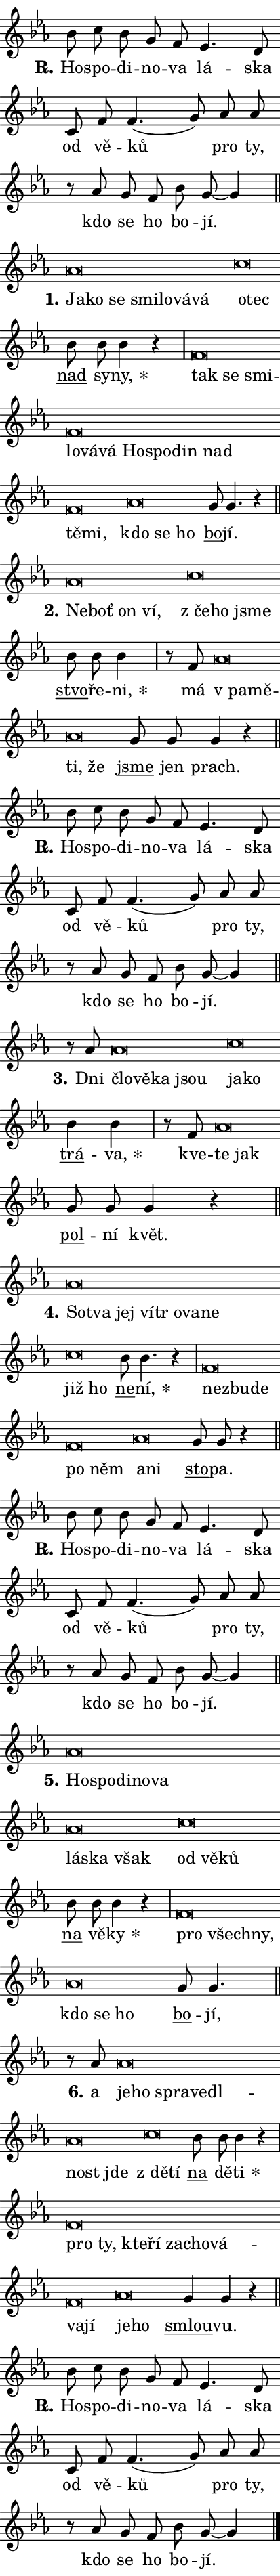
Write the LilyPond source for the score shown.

\version "2.22.1"
\header { tagline = "" }
\paper {
  indent = 0\cm
  top-margin = 0\cm
  right-margin = 0\cm
  bottom-margin = 0\cm
  left-margin = 0\cm
  paper-width = 7\cm
  page-breaking = #ly:one-page-breaking
  system-system-spacing.basic-distance = #11
  score-system-spacing.basic-distance = #11.3
  ragged-last = ##f
}


%% Author: Thomas Morley
%% https://lists.gnu.org/archive/html/lilypond-user/2020-05/msg00002.html
#(define (line-position grob)
"Returns position of @var[grob} in current system:
   @code{'start}, if at first time-step
   @code{'end}, if at last time-step
   @code{'middle} otherwise
"
  (let* ((col (ly:item-get-column grob))
         (ln (ly:grob-object col 'left-neighbor))
         (rn (ly:grob-object col 'right-neighbor))
         (col-to-check-left (if (ly:grob? ln) ln col))
         (col-to-check-right (if (ly:grob? rn) rn col))
         (break-dir-left
           (and
             (ly:grob-property col-to-check-left 'non-musical #f)
             (ly:item-break-dir col-to-check-left)))
         (break-dir-right
           (and
             (ly:grob-property col-to-check-right 'non-musical #f)
             (ly:item-break-dir col-to-check-right))))
        (cond ((eqv? 1 break-dir-left) 'start)
              ((eqv? -1 break-dir-right) 'end)
              (else 'middle))))

#(define (tranparent-at-line-position vctor)
  (lambda (grob)
  "Relying on @code{line-position} select the relevant enry from @var{vctor}.
Used to determine transparency,"
    (case (line-position grob)
      ((end) (not (vector-ref vctor 0)))
      ((middle) (not (vector-ref vctor 1)))
      ((start) (not (vector-ref vctor 2))))))

noteHeadBreakVisibility =
#(define-music-function (break-visibility)(vector?)
"Makes @code{NoteHead}s transparent relying on @var{break-visibility}"
#{
  \override NoteHead.transparent =
    #(tranparent-at-line-position break-visibility)
#})

#(define delete-ledgers-for-transparent-note-heads
  (lambda (grob)
    "Reads whether a @code{NoteHead} is transparent.
If so this @code{NoteHead} is removed from @code{'note-heads} from
@var{grob}, which is supposed to be @code{LedgerLineSpanner}.
As a result ledgers are not printed for this @code{NoteHead}"
    (let* ((nhds-array (ly:grob-object grob 'note-heads))
           (nhds-list
             (if (ly:grob-array? nhds-array)
                 (ly:grob-array->list nhds-array)
                 '()))
           ;; Relies on the transparent-property being done before
           ;; Staff.LedgerLineSpanner.after-line-breaking is executed.
           ;; This is fragile ...
           (to-keep
             (remove
               (lambda (nhd)
                 (ly:grob-property nhd 'transparent #f))
               nhds-list)))
      ;; TODO find a better method to iterate over grob-arrays, similiar
      ;; to filter/remove etc for lists
      ;; For now rebuilt from scratch
      (set! (ly:grob-object grob 'note-heads)  '())
      (for-each
        (lambda (nhd)
          (ly:pointer-group-interface::add-grob grob 'note-heads nhd))
        to-keep))))

hideNotes = {
  \noteHeadBreakVisibility #begin-of-line-visible
}
unHideNotes = {
  \noteHeadBreakVisibility #all-visible
}

% work-around for resetting accidentals
% https://lilypond.org/doc/v2.23/Documentation/notation/displaying-rhythms#unmetered-music
cadenzaMeasure = {
  \cadenzaOff
  \partial 1024 s1024
  \cadenzaOn
}

#(define-markup-command (accent layout props text) (markup?)
  "Underline accented syllable"
  (interpret-markup layout props
    #{\markup \override #'(offset . 4.3) \underline { #text }#}))

responsum = \markup \concat {
  "R" \hspace #-1.05 \path #0.1 #'((moveto 0 0.07) (lineto 0.9 0.8)) \hspace #0.05 "."
}

\layout {
    \context {
        \Staff
        \remove "Time_signature_engraver"
        \override LedgerLineSpanner.after-line-breaking = #delete-ledgers-for-transparent-note-heads
    }
    \context {
        \Voice {
            \override NoteHead.output-attributes = #'((class . "notehead"))
            \override Hairpin.height = #0.55
        }
    }
    \context {
        \Lyrics {
            \override StanzaNumber.output-attributes = #'((class . "stanzanumber"))
            \override LyricSpace.minimum-distance = #0.9
            \override LyricText.font-name = #"TeX Gyre Schola"
            \override LyricText.font-size = 1
            \override StanzaNumber.font-name = #"TeX Gyre Schola Bold"
            \override StanzaNumber.font-size = 1
        }
    }
}

% magnetic-lyrics.ily
%
%   written by
%     Jean Abou Samra <jean@abou-samra.fr>
%     Werner Lemberg <wl@gnu.org>
%
%   adapted by
%     Jiri Hon <jiri.hon@gmail.com>
%
% Version 2022-Apr-15

% https://www.mail-archive.com/lilypond-user@gnu.org/msg149350.html

#(define (Left_hyphen_pointer_engraver context)
   "Collect syllable-hyphen-syllable occurrences in lyrics and store
them in properties.  This engraver only looks to the left.  For
example, if the lyrics input is @code{foo -- bar}, it does the
following.

@itemize @bullet
@item
Set the @code{text} property of the @code{LyricHyphen} grob between
@q{foo} and @q{bar} to @code{foo}.

@item
Set the @code{left-hyphen} property of the @code{LyricText} grob with
text @q{foo} to the @code{LyricHyphen} grob between @q{foo} and
@q{bar}.
@end itemize

Use this auxiliary engraver in combination with the
@code{lyric-@/text::@/apply-@/magnetic-@/offset!} hook."
   (let ((hyphen #f)
         (text #f))
     (make-engraver
      (acknowledgers
       ((lyric-syllable-interface engraver grob source-engraver)
        (set! text grob)))
      (end-acknowledgers
       ((lyric-hyphen-interface engraver grob source-engraver)
        ;(when (not (grob::has-interface grob 'lyric-space-interface))
          (set! hyphen grob)));)
      ((stop-translation-timestep engraver)
       (when (and text hyphen)
         (ly:grob-set-object! text 'left-hyphen hyphen))
       (set! text #f)
       (set! hyphen #f)))))

#(define (lyric-text::apply-magnetic-offset! grob)
   "If the space between two syllables is less than the value in
property @code{LyricText@/.details@/.squash-threshold}, move the right
syllable to the left so that it gets concatenated with the left
syllable.

Use this function as a hook for
@code{LyricText@/.after-@/line-@/breaking} if the
@code{Left_@/hyphen_@/pointer_@/engraver} is active."
   (let ((hyphen (ly:grob-object grob 'left-hyphen #f)))
     (when hyphen
       (let ((left-text (ly:spanner-bound hyphen LEFT)))
         (when (grob::has-interface left-text 'lyric-syllable-interface)
           (let* ((common (ly:grob-common-refpoint grob left-text X))
                  (this-x-ext (ly:grob-extent grob common X))
                  (left-x-ext
                   (begin
                     ;; Trigger magnetism for left-text.
                     (ly:grob-property left-text 'after-line-breaking)
                     (ly:grob-extent left-text common X)))
                  ;; `delta` is the gap width between two syllables.
                  (delta (- (interval-start this-x-ext)
                            (interval-end left-x-ext)))
                  (details (ly:grob-property grob 'details))
                  (threshold (assoc-get 'squash-threshold details 0.2)))
             (when (< delta threshold)
               (let* (;; We have to manipulate the input text so that
                      ;; ligatures crossing syllable boundaries are not
                      ;; disabled.  For languages based on the Latin
                      ;; script this is essentially a beautification.
                      ;; However, for non-Western scripts it can be a
                      ;; necessity.
                      (lt (ly:grob-property left-text 'text))
                      (rt (ly:grob-property grob 'text))
                      (is-space (grob::has-interface hyphen 'lyric-space-interface))
                      (space (if is-space " " ""))
                      (space-markup (grob-interpret-markup grob " "))
                      (space-size (interval-length (ly:stencil-extent space-markup X)))
                      (extra-delta (if is-space space-size 0))
                      ;; Append new syllable.
                      (ltrt-space (if (and (string? lt) (string? rt))
                                (string-append lt space rt)
                                (make-concat-markup (list lt space rt))))
                      ;; Right-align `ltrt` to the right side.
                      (ltrt-space-markup (grob-interpret-markup
                               grob
                               (make-translate-markup
                                (cons (interval-length this-x-ext) 0)
                                (make-right-align-markup ltrt-space)))))
                 (begin
                   ;; Don't print `left-text`.
                   (ly:grob-set-property! left-text 'stencil #f)
                   ;; Set text and stencil (which holds all collected
                   ;; syllables so far) and shift it to the left.
                   (ly:grob-set-property! grob 'text ltrt-space)
                   (ly:grob-set-property! grob 'stencil ltrt-space-markup)
                   (ly:grob-translate-axis! grob (- (- delta extra-delta)) X))))))))))


#(define (lyric-hyphen::displace-bounds-first grob)
   ;; Make very sure this callback isn't triggered too early.
   (let ((left (ly:spanner-bound grob LEFT))
         (right (ly:spanner-bound grob RIGHT)))
     (ly:grob-property left 'after-line-breaking)
     (ly:grob-property right 'after-line-breaking)
     (ly:lyric-hyphen::print grob)))

squashThreshold = #0.4

\layout {
  \context {
    \Lyrics
    \consists #Left_hyphen_pointer_engraver
    \override LyricText.after-line-breaking =
      #lyric-text::apply-magnetic-offset!
    \override LyricHyphen.stencil = #lyric-hyphen::displace-bounds-first
    \override LyricText.details.squash-threshold = \squashThreshold
    \override LyricHyphen.minimum-distance = 0
    \override LyricHyphen.minimum-length = \squashThreshold
  }
}

squash = \override LyricText.details.squash-threshold = 9999
unSquash = \override LyricText.details.squash-threshold = \squashThreshold

left = \override LyricText.self-alignment-X = #LEFT
unLeft = \revert LyricText.self-alignment-X

starOffset = #(lambda (grob) 
                (let ((x_offset (ly:self-alignment-interface::aligned-on-x-parent grob)))
                  (if (= x_offset 0) 0 (+ x_offset 1.2))))

star = #(define-music-function (syllable)(string?)
"Append star separator at the end of a syllable"
#{
  \once \override LyricText.X-offset = #starOffset
  \lyricmode { \markup {
    #syllable
    \override #'((font-name . "TeX Gyre Schola Bold")) \hspace #0.2 \lower #0.65 \larger "*"
  } }
#})

starAccent = #(define-music-function (syllable)(string?)
"Append star separator at the end of a syllable and make accent"
#{
  \once \override LyricText.X-offset = #starOffset
  \lyricmode { \markup {
    \accent #syllable
    \override #'((font-name . "TeX Gyre Schola Bold")) \hspace #0.2 \lower #0.65 \larger "*"
  } }
#})

breath = #(define-music-function (syllable)(string?)
"Append breathing indicator at the end of a syllable"
#{
  \lyricmode { \markup { #syllable "+" } }
#})

optionalBreath = #(define-music-function (syllable)(string?)
"Append optional breathing indicator at the end of a syllable"
#{
  \lyricmode { \markup { #syllable "(+)" } }
#})


\score {
    <<
        \new Voice = "melody" { \cadenzaOn \key es \major \relative { bes'8 c bes g f es4. d8 \bar "" c f f4.( g8)] \bar "" as as \bar "" r as g f bes g~ g4 \cadenzaMeasure \bar "||" \break } }
        \new Lyrics \lyricsto "melody" { \lyricmode { \set stanza = \responsum
Ho -- spo -- di -- no -- va lá -- ska od vě -- ků pro ty, kdo se ho bo -- jí. } }
    >>
    \layout {}
}

\score {
    <<
        \new Voice = "melody" { \cadenzaOn \key es \major \relative { as'\breve*1/16 \hideNotes \breve*1/16 \bar "" \breve*1/16 \bar "" \breve*1/16 \bar "" \breve*1/16 \bar "" \breve*1/16 \breve*1/16 \bar "" \unHideNotes c\breve*1/16 \hideNotes \breve*1/16 \bar "" \unHideNotes \bar "" bes8 bes bes4 r \cadenzaMeasure \bar "|" f\breve*1/16 \hideNotes \breve*1/16 \bar "" \breve*1/16 \bar "" \breve*1/16 \bar "" \breve*1/16 \bar "" \breve*1/16 \bar "" \breve*1/16 \bar "" \breve*1/16 \bar "" \breve*1/16 \bar "" \breve*1/16 \bar "" \breve*1/16 \breve*1/16 \bar "" \unHideNotes as\breve*1/16 \hideNotes \breve*1/16 \breve*1/16 \bar "" \unHideNotes \bar "" g8 g4. r4 \cadenzaMeasure \bar "||" \break } }
        \new Lyrics \lyricsto "melody" { \lyricmode { \set stanza = "1."
\left Ja -- \squash ko se smi -- lo -- vá -- vá \left \unLeft \unSquash o -- \squash tec \unLeft \unSquash \markup \accent nad sy -- \star ny, \left tak \squash se smi -- lo -- vá -- vá Ho -- spo -- din nad tě -- mi, \left \unLeft \unSquash kdo \squash se ho \unLeft \unSquash \markup \accent bo -- jí. } }
    >>
    \layout {}
}

\score {
    <<
        \new Voice = "melody" { \cadenzaOn \key es \major \relative { as'\breve*1/16 \hideNotes \breve*1/16 \bar "" \breve*1/16 \breve*1/16 \bar "" \unHideNotes c\breve*1/16 \hideNotes \breve*1/16 \breve*1/16 \bar "" \unHideNotes \bar "" bes8 bes bes4 \cadenzaMeasure \bar "|" r8 f8 as\breve*1/16 \hideNotes \breve*1/16 \bar "" \breve*1/16 \breve*1/16 \bar "" \unHideNotes \bar "" g8 g g4 r4 \cadenzaMeasure \bar "||" \break } }
        \new Lyrics \lyricsto "melody" { \lyricmode { \set stanza = "2."
\left Ne -- \squash boť on ví, \left \unLeft \unSquash "z če" -- \squash ho jsme \unLeft \unSquash \markup \accent stvo -- ře -- \star ni, má \left "v pa" -- \squash mě -- ti, že \unLeft \unSquash \markup \accent jsme jen prach. } }
    >>
    \layout {}
}

\score {
    <<
        \new Voice = "melody" { \cadenzaOn \key es \major \relative { bes'8 c bes g f es4. d8 \bar "" c f f4.( g8)] \bar "" as as \bar "" r as g f bes g~ g4 \cadenzaMeasure \bar "||" \break } }
        \new Lyrics \lyricsto "melody" { \lyricmode { \set stanza = \responsum
Ho -- spo -- di -- no -- va lá -- ska od vě -- ků pro ty, kdo se ho bo -- jí. } }
    >>
    \layout {}
}

\score {
    <<
        \new Voice = "melody" { \cadenzaOn \key es \major \relative { r8 as'8 as\breve*1/16 \hideNotes \breve*1/16 \bar "" \breve*1/16 \breve*1/16 \bar "" \unHideNotes c\breve*1/16 \hideNotes \breve*1/16 \bar "" \unHideNotes \bar "" bes4 bes \cadenzaMeasure \bar "|" r8 f as\breve*1/16 \hideNotes \breve*1/16 \bar "" \unHideNotes \bar "" g8 g g4 r \cadenzaMeasure \bar "||" \break } }
        \new Lyrics \lyricsto "melody" { \lyricmode { \set stanza = "3."
Dni \left člo -- \squash vě -- ka jsou \left \unLeft \unSquash ja -- \squash ko \unLeft \unSquash \markup \accent trá -- \star va, kve -- \left te \squash jak \unLeft \unSquash \markup \accent pol -- ní květ. } }
    >>
    \layout {}
}

\score {
    <<
        \new Voice = "melody" { \cadenzaOn \key es \major \relative { as'\breve*1/16 \hideNotes \breve*1/16 \bar "" \breve*1/16 \bar "" \breve*1/16 \bar "" \breve*1/16 \bar "" \breve*1/16 \bar "" \breve*1/16 \breve*1/16 \bar "" \unHideNotes c\breve*1/16 \hideNotes \breve*1/16 \bar "" \unHideNotes \bar "" bes8 bes4. r4 \cadenzaMeasure \bar "|" f\breve*1/16 \hideNotes \breve*1/16 \bar "" \breve*1/16 \bar "" \breve*1/16 \breve*1/16 \bar "" \unHideNotes as\breve*1/16 \hideNotes \breve*1/16 \bar "" \unHideNotes \bar "" g8 g r4 \cadenzaMeasure \bar "||" \break } }
        \new Lyrics \lyricsto "melody" { \lyricmode { \set stanza = "4."
\left So -- \squash tva jej ví -- tr o -- va -- ne \left \unLeft \unSquash již \squash ho \unLeft \unSquash \markup \accent ne -- \star ní, \left ne -- \squash zbu -- de po něm \left \unLeft \unSquash a -- \squash ni \unLeft \unSquash \markup \accent sto -- pa. } }
    >>
    \layout {}
}

\score {
    <<
        \new Voice = "melody" { \cadenzaOn \key es \major \relative { bes'8 c bes g f es4. d8 \bar "" c f f4.( g8)] \bar "" as as \bar "" r as g f bes g~ g4 \cadenzaMeasure \bar "||" \break } }
        \new Lyrics \lyricsto "melody" { \lyricmode { \set stanza = \responsum
Ho -- spo -- di -- no -- va lá -- ska od vě -- ků pro ty, kdo se ho bo -- jí. } }
    >>
    \layout {}
}

\score {
    <<
        \new Voice = "melody" { \cadenzaOn \key es \major \relative { as'\breve*1/16 \hideNotes \breve*1/16 \bar "" \breve*1/16 \bar "" \breve*1/16 \bar "" \breve*1/16 \bar "" \breve*1/16 \bar "" \breve*1/16 \breve*1/16 \bar "" \unHideNotes c\breve*1/16 \hideNotes \breve*1/16 \breve*1/16 \bar "" \unHideNotes \bar "" bes8 bes bes4 r \cadenzaMeasure \bar "|" f\breve*1/16 \hideNotes \breve*1/16 \breve*1/16 \bar "" \unHideNotes as\breve*1/16 \hideNotes \breve*1/16 \breve*1/16 \bar "" \unHideNotes \bar "" g8 g4. \cadenzaMeasure \bar "||" \break } }
        \new Lyrics \lyricsto "melody" { \lyricmode { \set stanza = "5."
\left Ho -- \squash spo -- di -- no -- va lá -- ska však \left \unLeft \unSquash od \squash vě -- ků \unLeft \unSquash \markup \accent na vě -- \star ky \left pro \squash všech -- ny, \left \unLeft \unSquash kdo \squash se ho \unLeft \unSquash \markup \accent bo -- jí, } }
    >>
    \layout {}
}

\score {
    <<
        \new Voice = "melody" { \cadenzaOn \key es \major \relative { r8 as'8 as\breve*1/16 \hideNotes \breve*1/16 \bar "" \breve*1/16 \bar "" \breve*1/16 \bar "" \breve*1/16 \bar "" \breve*1/16 \breve*1/16 \bar "" \unHideNotes c\breve*1/16 \hideNotes \breve*1/16 \bar "" \unHideNotes \bar "" bes8 bes bes4 r \cadenzaMeasure \bar "|" f\breve*1/16 \hideNotes \breve*1/16 \bar "" \breve*1/16 \bar "" \breve*1/16 \bar "" \breve*1/16 \bar "" \breve*1/16 \bar "" \breve*1/16 \bar "" \breve*1/16 \breve*1/16 \bar "" \unHideNotes as\breve*1/16 \hideNotes \breve*1/16 \bar "" \unHideNotes \bar "" g4 g r \cadenzaMeasure \bar "||" \break } }
        \new Lyrics \lyricsto "melody" { \lyricmode { \set stanza = "6."
a \left je -- \squash ho spra -- ve -- dl -- nost jde \left \unLeft \unSquash "z dě" -- \squash tí \unLeft \unSquash \markup \accent na dě -- \star ti \left pro \squash ty, kte -- ří za -- cho -- vá -- va -- jí \left \unLeft \unSquash je -- \squash ho \unLeft \unSquash \markup \accent smlou -- vu. } }
    >>
    \layout {}
}

\score {
    <<
        \new Voice = "melody" { \cadenzaOn \key es \major \relative { bes'8 c bes g f es4. d8 \bar "" c f f4.( g8)] \bar "" as as \bar "" r as g f bes g~ g4 \cadenzaMeasure \bar "||" \break } \bar "|." }
        \new Lyrics \lyricsto "melody" { \lyricmode { \set stanza = \responsum
Ho -- spo -- di -- no -- va lá -- ska od vě -- ků pro ty, kdo se ho bo -- jí. } }
    >>
    \layout {}
}
